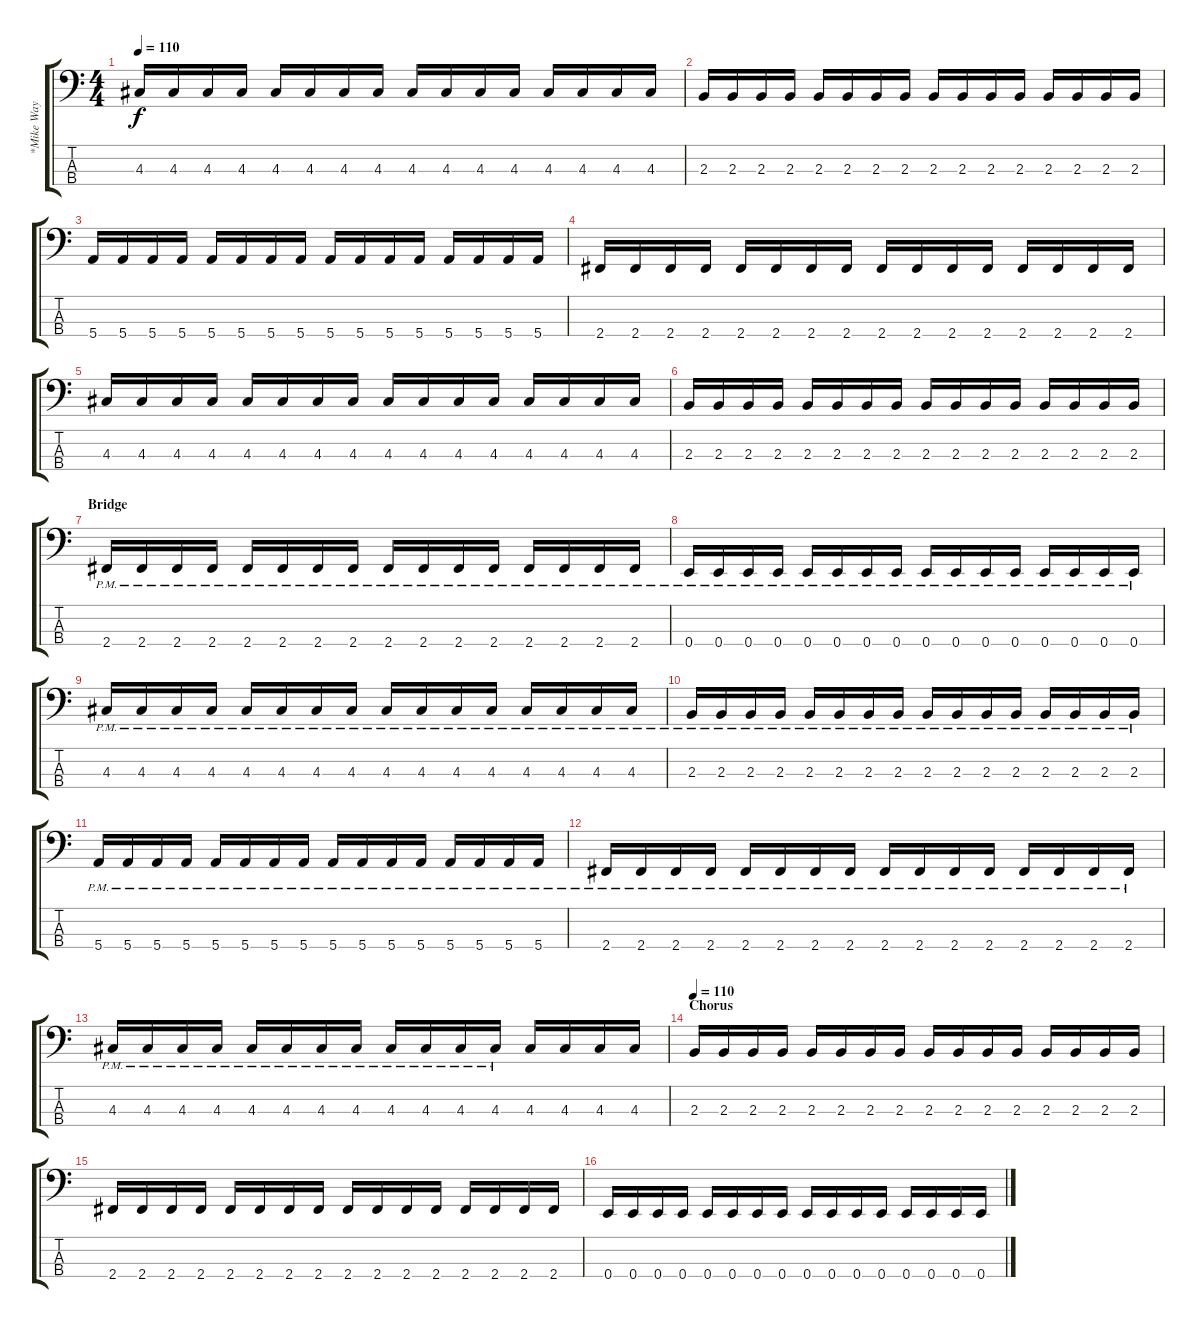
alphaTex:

\track ("*Mike Way (Bass)" "*Mike Way ") {instrument electricbasspick}
\staff {score tabs}
\tuning (G2 D2 A1 E1) {hide}
\ts (4 4)
\tempo 110
\clef f4
\ks c
4.3.16{dy f} 4.3.16 4.3.16 4.3.16 4.3.16 4.3.16 4.3.16 4.3.16 4.3.16 4.3.16 4.3.16 4.3.16 4.3.16 4.3.16 4.3.16 4.3.16 |
2.3.16 2.3.16 2.3.16 2.3.16 2.3.16 2.3.16 2.3.16 2.3.16 2.3.16 2.3.16 2.3.16 2.3.16 2.3.16 2.3.16 2.3.16 2.3.16 |
5.4.16 5.4.16 5.4.16 5.4.16 5.4.16 5.4.16 5.4.16 5.4.16 5.4.16 5.4.16 5.4.16 5.4.16 5.4.16 5.4.16 5.4.16 5.4.16 |
2.4.16 2.4.16 2.4.16 2.4.16 2.4.16 2.4.16 2.4.16 2.4.16 2.4.16 2.4.16 2.4.16 2.4.16 2.4.16 2.4.16 2.4.16 2.4.16 |
4.3.16 4.3.16 4.3.16 4.3.16 4.3.16 4.3.16 4.3.16 4.3.16 4.3.16 4.3.16 4.3.16 4.3.16 4.3.16 4.3.16 4.3.16 4.3.16 |
2.3.16 2.3.16 2.3.16 2.3.16 2.3.16 2.3.16 2.3.16 2.3.16 2.3.16 2.3.16 2.3.16 2.3.16 2.3.16 2.3.16 2.3.16 2.3.16 |
\section ("" "Bridge")
2.4{pm}.16 2.4{pm}.16 2.4{pm}.16 2.4{pm}.16 2.4{pm}.16 2.4{pm}.16 2.4{pm}.16 2.4{pm}.16 2.4{pm}.16 2.4{pm}.16 2.4{pm}.16 2.4{pm}.16 2.4{pm}.16 2.4{pm}.16 2.4{pm}.16 2.4{pm}.16 |
0.4{pm}.16 0.4{pm}.16 0.4{pm}.16 0.4{pm}.16 0.4{pm}.16 0.4{pm}.16 0.4{pm}.16 0.4{pm}.16 0.4{pm}.16 0.4{pm}.16 0.4{pm}.16 0.4{pm}.16 0.4{pm}.16 0.4{pm}.16 0.4{pm}.16 0.4{pm}.16 |
4.3{pm}.16 4.3{pm}.16 4.3{pm}.16 4.3{pm}.16 4.3{pm}.16 4.3{pm}.16 4.3{pm}.16 4.3{pm}.16 4.3{pm}.16 4.3{pm}.16 4.3{pm}.16 4.3{pm}.16 4.3{pm}.16 4.3{pm}.16 4.3{pm}.16 4.3{pm}.16 |
2.3{pm}.16 2.3{pm}.16 2.3{pm}.16 2.3{pm}.16 2.3{pm}.16 2.3{pm}.16 2.3{pm}.16 2.3{pm}.16 2.3{pm}.16 2.3{pm}.16 2.3{pm}.16 2.3{pm}.16 2.3{pm}.16 2.3{pm}.16 2.3{pm}.16 2.3{pm}.16 |
5.4{pm}.16 5.4{pm}.16 5.4{pm}.16 5.4{pm}.16 5.4{pm}.16 5.4{pm}.16 5.4{pm}.16 5.4{pm}.16 5.4{pm}.16 5.4{pm}.16 5.4{pm}.16 5.4{pm}.16 5.4{pm}.16 5.4{pm}.16 5.4{pm}.16 5.4{pm}.16 |
2.4{pm}.16 2.4{pm}.16 2.4{pm}.16 2.4{pm}.16 2.4{pm}.16 2.4{pm}.16 2.4{pm}.16 2.4{pm}.16 2.4{pm}.16 2.4{pm}.16 2.4{pm}.16 2.4{pm}.16 2.4{pm}.16 2.4{pm}.16 2.4{pm}.16 2.4{pm}.16 |
4.3{pm}.16 4.3{pm}.16 4.3{pm}.16 4.3{pm}.16 4.3{pm}.16 4.3{pm}.16 4.3{pm}.16 4.3{pm}.16 4.3{pm}.16 4.3{pm}.16 4.3{pm}.16 4.3{pm}.16 4.3.16 4.3.16 4.3.16 4.3.16 |
\section ("" "Chorus")
\tempo 110
2.3.16 2.3.16 2.3.16 2.3.16 2.3.16 2.3.16 2.3.16 2.3.16 2.3.16 2.3.16 2.3.16 2.3.16 2.3.16 2.3.16 2.3.16 2.3.16 |
2.4.16 2.4.16 2.4.16 2.4.16 2.4.16 2.4.16 2.4.16 2.4.16 2.4.16 2.4.16 2.4.16 2.4.16 2.4.16 2.4.16 2.4.16 2.4.16 |
0.4.16 0.4.16 0.4.16 0.4.16 0.4.16 0.4.16 0.4.16 0.4.16 0.4.16 0.4.16 0.4.16 0.4.16 0.4.16 0.4.16 0.4.16 0.4.16
